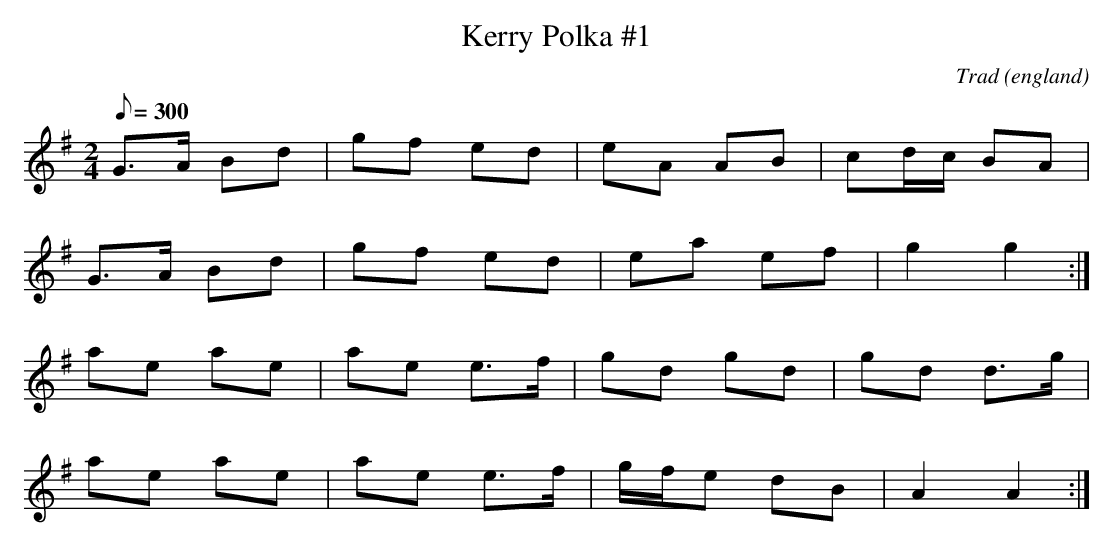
X:1
T:Kerry Polka #1
O:england
M:2/4
L:1/8
Q:300
C:Trad
K:G
G>A Bd|gf ed|eA AB|cd/2c/2 BA|
G>A Bd|gf ed|ea ef|g2 g2:|
ae ae|ae e>f|gd gd|gd d>g|
ae ae|ae e>f|g/2f/2e dB|A2 A2:|
